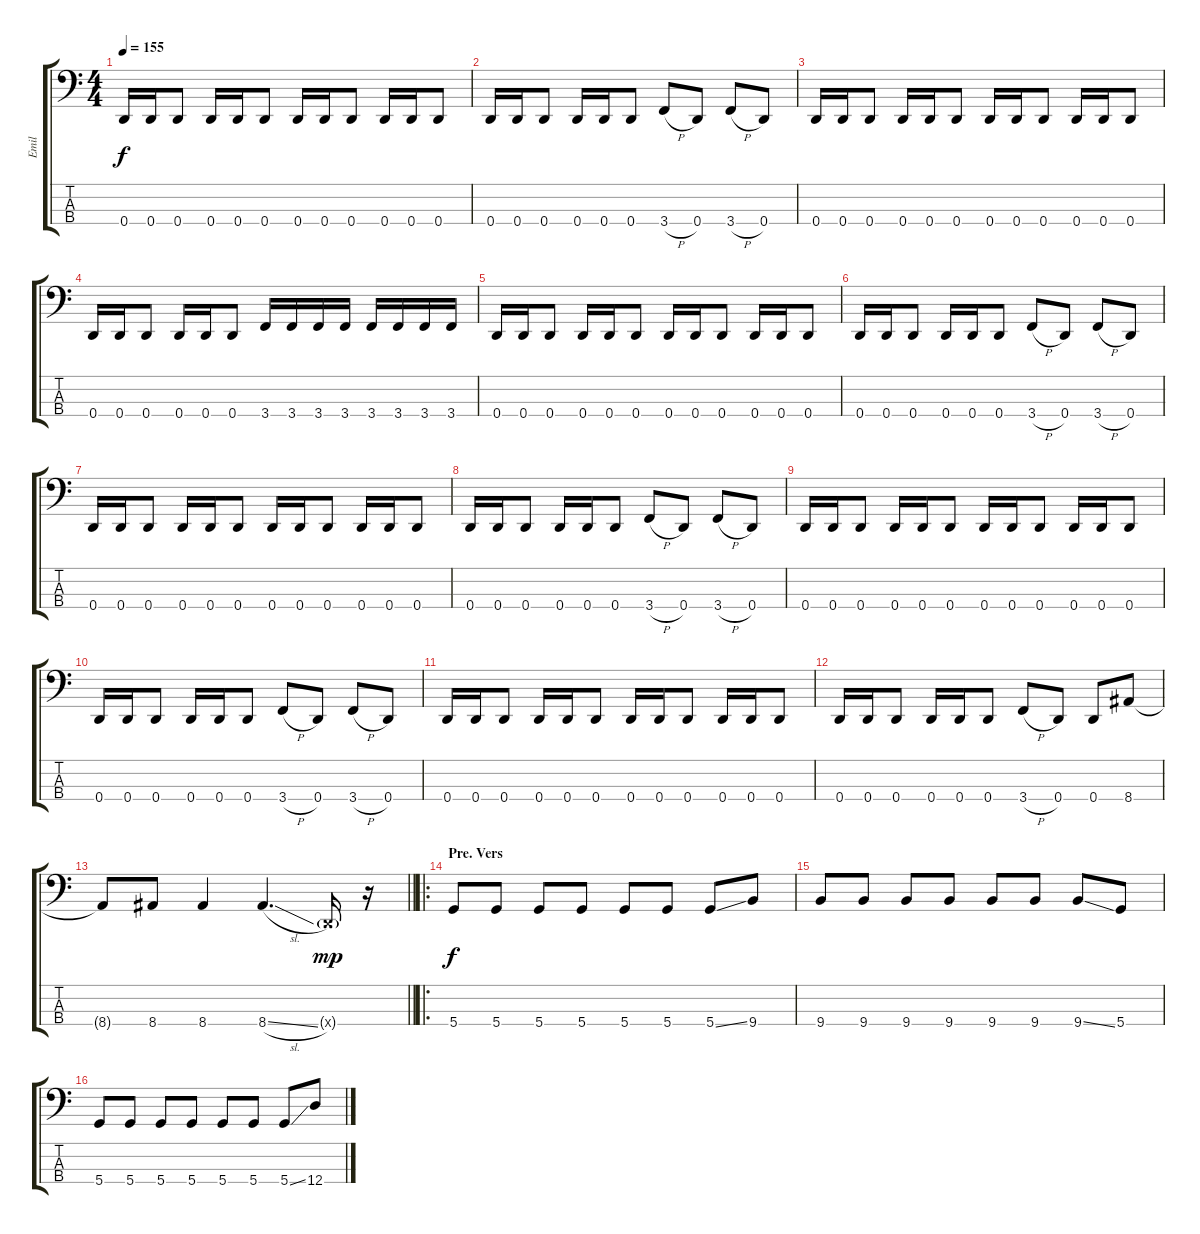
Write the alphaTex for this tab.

\track ("Emil" "Emil") {instrument electricbassfinger}
\staff {score tabs}
\tuning (G2 D2 A1 D1) {hide}
\ts (4 4)
\tempo 155
\clef f4
\ks c
0.4.16{dy f} 0.4.16 0.4.8 0.4.16 0.4.16 0.4.8 0.4.16 0.4.16 0.4.8 0.4.16 0.4.16 0.4.8 |
0.4.16 0.4.16 0.4.8 0.4.16 0.4.16 0.4.8 3.4{h}.8 0.4.8 3.4{h}.8 0.4.8 |
0.4.16 0.4.16 0.4.8 0.4.16 0.4.16 0.4.8 0.4.16 0.4.16 0.4.8 0.4.16 0.4.16 0.4.8 |
0.4.16 0.4.16 0.4.8 0.4.16 0.4.16 0.4.8 3.4.16 3.4.16 3.4.16 3.4.16 3.4.16 3.4.16 3.4.16 3.4.16 |
0.4.16 0.4.16 0.4.8 0.4.16 0.4.16 0.4.8 0.4.16 0.4.16 0.4.8 0.4.16 0.4.16 0.4.8 |
0.4.16 0.4.16 0.4.8 0.4.16 0.4.16 0.4.8 3.4{h}.8 0.4.8 3.4{h}.8 0.4.8 |
0.4.16 0.4.16 0.4.8 0.4.16 0.4.16 0.4.8 0.4.16 0.4.16 0.4.8 0.4.16 0.4.16 0.4.8 |
0.4.16 0.4.16 0.4.8 0.4.16 0.4.16 0.4.8 3.4{h}.8 0.4.8 3.4{h}.8 0.4.8 |
0.4.16 0.4.16 0.4.8 0.4.16 0.4.16 0.4.8 0.4.16 0.4.16 0.4.8 0.4.16 0.4.16 0.4.8 |
0.4.16 0.4.16 0.4.8 0.4.16 0.4.16 0.4.8 3.4{h}.8 0.4.8 3.4{h}.8 0.4.8 |
0.4.16 0.4.16 0.4.8 0.4.16 0.4.16 0.4.8 0.4.16 0.4.16 0.4.8 0.4.16 0.4.16 0.4.8 |
0.4.16 0.4.16 0.4.8 0.4.16 0.4.16 0.4.8 3.4{h}.8 0.4.8 0.4.8 8.4.8 |
\barLineRight lightlight
8.4{t}.8 8.4.8 8.4.4 8.4{sl}.4{d} 0.4{g x}.16{dy mp} r.16 |
\ro
\section ("" "Pre. Vers")
5.4.8{dy f} 5.4.8 5.4.8 5.4.8 5.4.8 5.4.8 5.4{ss}.8 9.4.8 |
9.4.8 9.4.8 9.4.8 9.4.8 9.4.8 9.4.8 9.4{ss}.8 5.4.8 |
5.4.8 5.4.8 5.4.8 5.4.8 5.4.8 5.4.8 5.4{ss}.8 12.4.8
